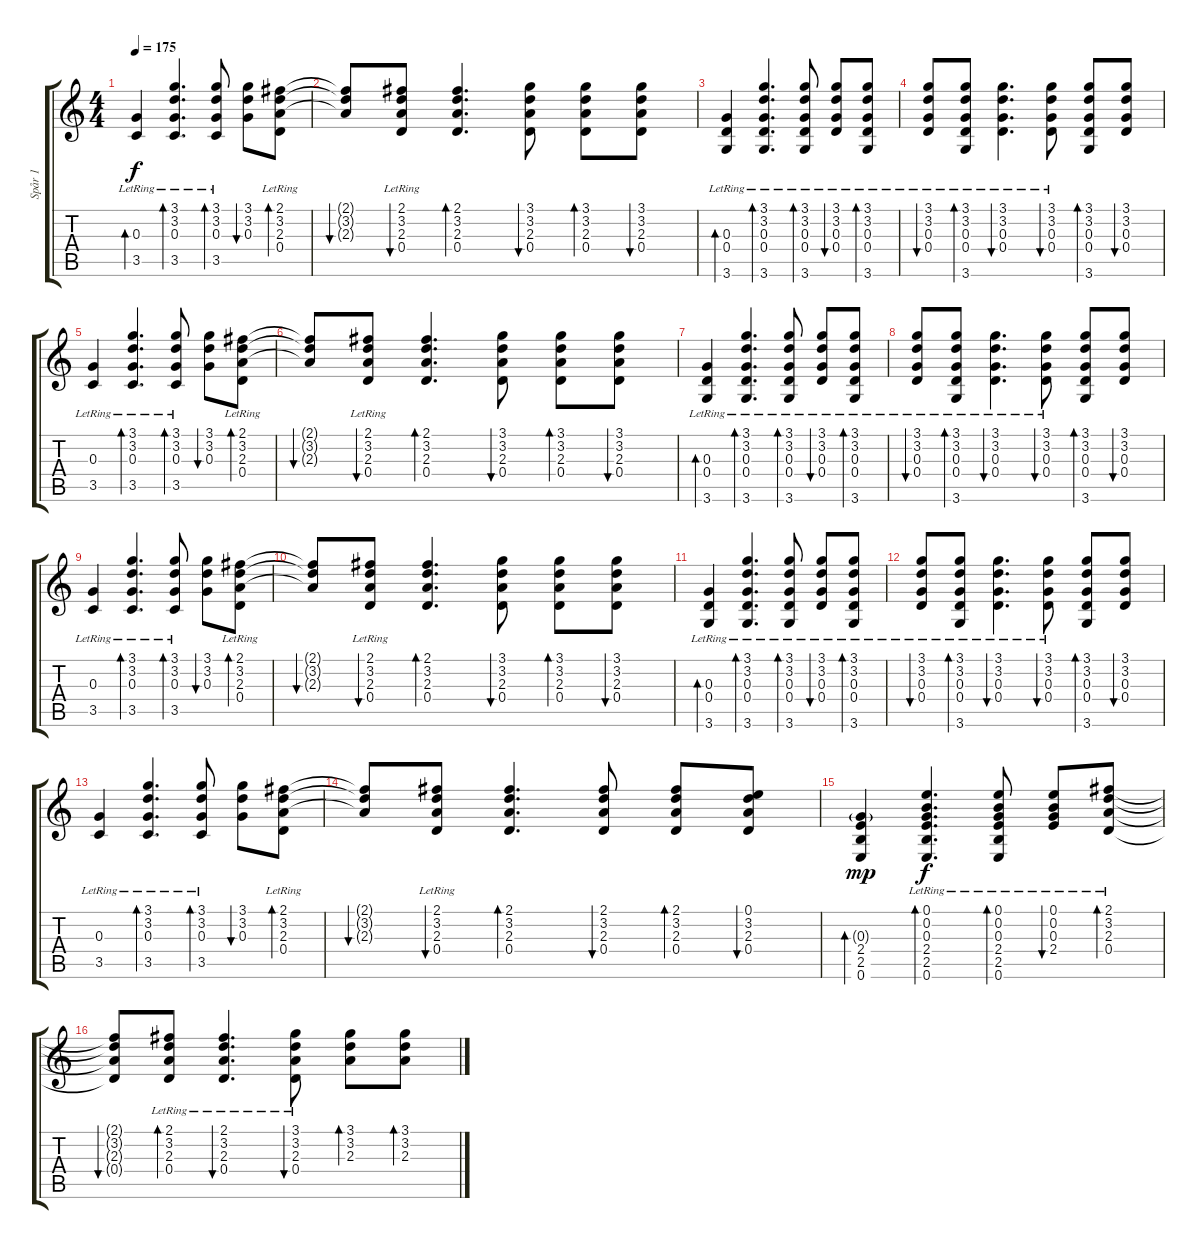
\track ("Spår 1" "Spår 1") {instrument acousticguitarsteel}
\staff {score tabs}
\tuning (E4 B3 G3 D3 A2 E2) {hide}
\ts (4 4)
\tempo 175
\clef g2
\ks c
(0.3{lr} 3.5{lr}).4{bd 60 dy f} (3.1{lr} 3.2{lr} 0.3{lr} 3.5).4{d bd 60} (3.1{lr} 3.2{lr} 0.3{lr} 3.5).8{bd 60} (3.1 3.2 0.3).8{bu 60} (2.1{lr} 3.2{lr} 2.3{lr} 0.4{lr}).8{bd 60} |
(2.1{t} 3.2{t} 2.3{t}).8{bu 60} (2.1{lr} 3.2{lr} 2.3{lr} 0.4{lr}).8{bu 60} (2.1 3.2 2.3 0.4).4{d bd 60} (3.1 3.2 2.3 0.4).8{bu 60} (3.1 3.2 2.3 0.4).8{bd 60} (3.1 3.2 2.3 0.4).8{bu 60} |
(0.3 0.4 3.6{lr}).4{bd 60 volume 11} (3.1{lr} 3.2{lr} 0.3{lr} 0.4{lr} 3.6{lr}).4{d bd 60} (3.1{lr} 3.2{lr} 0.3{lr} 0.4{lr} 3.6{lr}).8{bd 60} (3.1{lr} 3.2{lr} 0.3{lr} 0.4).8{bu 60} (3.1{lr} 3.2{lr} 0.3{lr} 0.4{lr} 3.6{lr}).8{bd 60} |
(3.1{lr} 3.2{lr} 0.3{lr} 0.4{lr}).8{bu 60} (3.1{lr} 3.2{lr} 0.3{lr} 0.4{lr} 3.6{lr}).8{bd 60} (3.1{lr} 3.2{lr} 0.3{lr} 0.4{lr}).4{d bu 60} (3.1{lr} 3.2{lr} 0.3{lr} 0.4{lr}).8{bu 60} (3.1 3.2 0.3 0.4 3.6).8{bd 60} (3.1 3.2 0.3 0.4).8{bu 60} |
(0.3{lr} 3.5{lr}).4 (3.1{lr} 3.2{lr} 0.3{lr} 3.5).4{d bd 60} (3.1{lr} 3.2{lr} 0.3{lr} 3.5).8{bd 60} (3.1 3.2 0.3).8{bu 60} (2.1{lr} 3.2{lr} 2.3{lr} 0.4{lr}).8{bd 60} |
(2.1{t} 3.2{t} 2.3{t}).8{bu 60} (2.1{lr} 3.2{lr} 2.3{lr} 0.4{lr}).8{bu 60} (2.1 3.2 2.3 0.4).4{d bd 60} (3.1 3.2 2.3 0.4).8{bu 60} (3.1 3.2 2.3 0.4).8{bd 60} (3.1 3.2 2.3 0.4).8{bu 60} |
(0.3 0.4 3.6{lr}).4{bd 60 volume 11} (3.1{lr} 3.2{lr} 0.3{lr} 0.4{lr} 3.6{lr}).4{d bd 60} (3.1{lr} 3.2{lr} 0.3{lr} 0.4{lr} 3.6{lr}).8{bd 60} (3.1{lr} 3.2{lr} 0.3{lr} 0.4).8{bu 60} (3.1{lr} 3.2{lr} 0.3{lr} 0.4{lr} 3.6{lr}).8{bd 60} |
(3.1{lr} 3.2{lr} 0.3{lr} 0.4{lr}).8{bu 60} (3.1{lr} 3.2{lr} 0.3{lr} 0.4{lr} 3.6{lr}).8{bd 60} (3.1{lr} 3.2{lr} 0.3{lr} 0.4{lr}).4{d bu 60} (3.1{lr} 3.2{lr} 0.3{lr} 0.4{lr}).8{bu 60} (3.1 3.2 0.3 0.4 3.6).8{bd 60} (3.1 3.2 0.3 0.4).8{bu 60} |
(0.3{lr} 3.5{lr}).4 (3.1{lr} 3.2{lr} 0.3{lr} 3.5).4{d bd 60} (3.1{lr} 3.2{lr} 0.3{lr} 3.5).8{bd 60} (3.1 3.2 0.3).8{bu 60} (2.1{lr} 3.2{lr} 2.3{lr} 0.4{lr}).8{bd 60} |
(2.1{t} 3.2{t} 2.3{t}).8{bu 60} (2.1{lr} 3.2{lr} 2.3{lr} 0.4{lr}).8{bu 60} (2.1 3.2 2.3 0.4).4{d bd 60} (3.1 3.2 2.3 0.4).8{bu 60} (3.1 3.2 2.3 0.4).8{bd 60} (3.1 3.2 2.3 0.4).8{bu 60} |
(0.3 0.4 3.6{lr}).4{bd 60} (3.1{lr} 3.2{lr} 0.3{lr} 0.4{lr} 3.6{lr}).4{d bd 60} (3.1{lr} 3.2{lr} 0.3{lr} 0.4{lr} 3.6{lr}).8{bd 60} (3.1{lr} 3.2{lr} 0.3{lr} 0.4).8{bu 60} (3.1{lr} 3.2{lr} 0.3{lr} 0.4{lr} 3.6{lr}).8{bd 60} |
(3.1{lr} 3.2{lr} 0.3{lr} 0.4{lr}).8{bu 60} (3.1{lr} 3.2{lr} 0.3{lr} 0.4{lr} 3.6{lr}).8{bd 60} (3.1{lr} 3.2{lr} 0.3{lr} 0.4{lr}).4{d bu 60} (3.1{lr} 3.2{lr} 0.3{lr} 0.4{lr}).8{bu 60} (3.1 3.2 0.3 0.4 3.6).8{bd 60} (3.1 3.2 0.3 0.4).8{bu 60} |
(0.3{lr} 3.5{lr}).4 (3.1{lr} 3.2{lr} 0.3{lr} 3.5).4{d bd 60} (3.1{lr} 3.2{lr} 0.3{lr} 3.5).8{bd 60} (3.1 3.2 0.3).8{bu 60} (2.1{lr} 3.2{lr} 2.3{lr} 0.4{lr}).8{bd 60} |
(2.1{t} 3.2{t} 2.3{t}).8{bu 60} (2.1{lr} 3.2{lr} 2.3{lr} 0.4{lr}).8{bu 60} (2.1 3.2 2.3 0.4).4{d bd 60} (2.1 3.2 2.3 0.4).8{bu 60} (2.1 3.2 2.3 0.4).8{bd 60} (0.1 3.2 2.3 0.4).8{bu 60} |
(0.3{g} 2.4 2.5 0.6).4{bd 60 dy mp} (0.1{lr} 0.2{lr} 0.3{lr} 2.4{lr} 2.5 0.6).4{d bd 60 dy f} (0.1{lr} 0.2{lr} 0.3{lr} 2.4{lr} 2.5 0.6).8{bd 60} (0.1{lr} 0.2{lr} 0.3{lr} 2.4).8{bu 60} (2.1{lr} 3.2{lr} 2.3{lr} 0.4).8{bd 60} |
(2.1{t} 3.2{t} 2.3{t} 0.4{t}).8{bu 60} (2.1{lr} 3.2{lr} 2.3{lr} 0.4{lr}).8{bd 60} (2.1{lr} 3.2{lr} 2.3{lr} 0.4).4{d bu 60} (3.1{lr} 3.2{lr} 2.3 0.4).8{bu 60} (3.1 3.2 2.3).8{bd 60} (3.1 3.2 2.3).8{bd 60}
